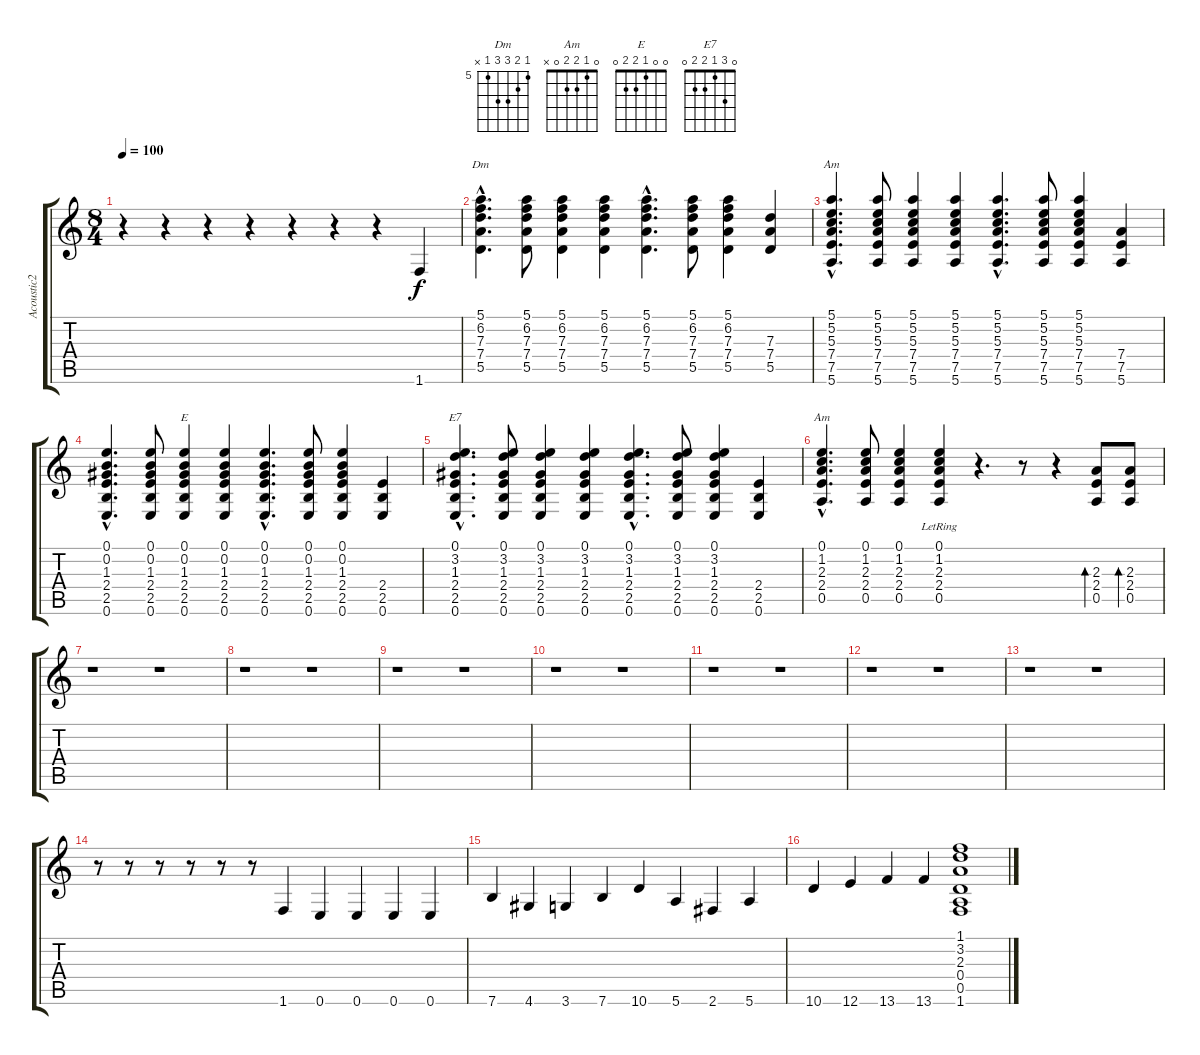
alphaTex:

\track ("Acoustic2" "Acoustic2") {instrument acousticguitarnylon}
\staff {score tabs}
\tuning (E4 B3 G3 D3 A2 E2) {hide}
\chord ("Dm" 5 6 7 7 5 x) {firstfret 5}
\chord ("Am" 5 5 5 7 7 5) {firstfret 5}
\chord ("E" 0 0 1 2 2 0)
\chord ("E7" 0 3 1 2 2 0)
\chord ("Am" 0 1 2 2 0 x)
\ts (8 4)
\tempo 100
\clef g2
\ks c
r.4{dy f volume 9 instrument acousticguitarnylon} r.4 r.4 r.4 r.4 r.4 r.4 1.6.4 |
(5.1{hac} 6.2{hac} 7.3{hac} 7.4{hac} 5.5{hac}).4{d ch "Dm"} (5.1 6.2 7.3 7.4 5.5).8 (5.1 6.2 7.3 7.4 5.5).4 (5.1 6.2 7.3 7.4 5.5).4 (5.1{hac} 6.2{hac} 7.3{hac} 7.4{hac} 5.5{hac}).4{d} (5.1 6.2 7.3 7.4 5.5).8 (5.1 6.2 7.3 7.4 5.5).4 (7.3 7.4 5.5).4 |
(5.1{hac} 5.2{hac} 5.3{hac} 7.4{hac} 7.5{hac} 5.6{hac}).4{d ch "Am"} (5.1 5.2 5.3 7.4 7.5 5.6).8 (5.1 5.2 5.3 7.4 7.5 5.6).4 (5.1 5.2 5.3 7.4 7.5 5.6).4 (5.1{hac} 5.2{hac} 5.3{hac} 7.4{hac} 7.5{hac} 5.6{hac}).4{d} (5.1 5.2 5.3 7.4 7.5 5.6).8 (5.1 5.2 5.3 7.4 7.5 5.6).4 (7.4 7.5 5.6).4 |
(0.1{hac} 0.2{hac} 1.3{hac} 2.4{hac} 2.5{hac} 0.6{hac}).4{d} (0.1 0.2 1.3 2.4 2.5 0.6).8 (0.1 0.2 1.3 2.4 2.5 0.6).4{ch "E"} (0.1 0.2 1.3 2.4 2.5 0.6).4 (0.1{hac} 0.2{hac} 1.3{hac} 2.4{hac} 2.5{hac} 0.6{hac}).4{d} (0.1 0.2 1.3 2.4 2.5 0.6).8 (0.1 0.2 1.3 2.4 2.5 0.6).4 (2.4 2.5 0.6).4 |
(0.1{hac} 3.2{hac} 1.3{hac} 2.4{hac} 2.5{hac} 0.6{hac}).4{d ch "E7"} (0.1 3.2 1.3 2.4 2.5 0.6).8 (0.1 3.2 1.3 2.4 2.5 0.6).4 (0.1 3.2 1.3 2.4 2.5 0.6).4 (0.1{hac} 3.2{hac} 1.3{hac} 2.4{hac} 2.5{hac} 0.6{hac}).4{d} (0.1 3.2 1.3 2.4 2.5 0.6).8 (0.1 3.2 1.3 2.4 2.5 0.6).4 (2.4 2.5 0.6).4 |
(0.1{hac} 1.2{hac} 2.3{hac} 2.4{hac} 0.5{hac}).4{d ch "Am"} (0.1 1.2 2.3 2.4 0.5).8 (0.1 1.2 2.3 2.4 0.5).4 (0.1{lr} 1.2{lr} 2.3{lr} 2.4{lr} 0.5{lr}).4 r.4{d} r.8 r.4 (2.3 2.4 0.5).8{bd 120 volume 12} (2.3 2.4 0.5).8{bd 120} |
r.1 r.1 |
r.1 r.1 |
r.1 r.1 |
r.1 r.1 |
r.1 r.1 |
r.1 r.1 |
r.1 r.1 |
r.8 r.8 r.8 r.8 r.8 r.8 1.6.4{volume 14} 0.6.4 0.6.4 0.6.4 0.6.4 |
7.6.4 4.6.4 3.6.4 7.6.4 10.6.4 5.6.4 2.6.4 5.6.4 |
10.6.4 12.6.4 13.6.4 13.6.4 (1.1 3.2 2.3 0.4 0.5 1.6).1
